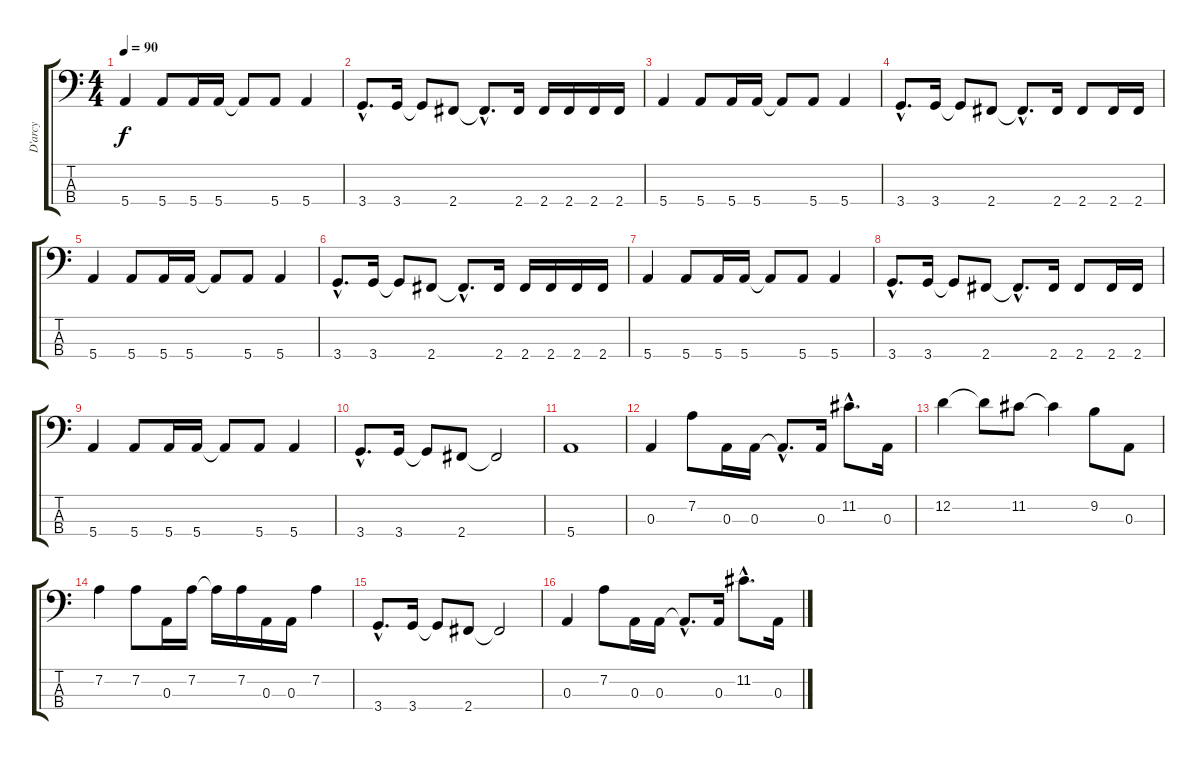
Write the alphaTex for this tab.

\track ("D'arcy" "D'arcy") {instrument electricbasspick}
\staff {score tabs}
\tuning (G2 D2 A1 E1) {hide}
\ts (4 4)
\tempo 90
\clef f4
\ks c
5.4.4{dy f} 5.4.8 5.4.16 5.4.16 5.4{t}.8 5.4.8 5.4.4 |
3.4{hac}.8{d} 3.4.16 3.4{t}.8 2.4.8 2.4{hac t}.8{d} 2.4.16 2.4.16 2.4.16 2.4.16 2.4.16 |
5.4.4 5.4.8 5.4.16 5.4.16 5.4{t}.8 5.4.8 5.4.4 |
3.4{hac}.8{d} 3.4.16 3.4{t}.8 2.4.8 2.4{hac t}.8{d} 2.4.16 2.4.8 2.4.16 2.4.16 |
5.4.4 5.4.8 5.4.16 5.4.16 5.4{t}.8 5.4.8 5.4.4 |
3.4{hac}.8{d} 3.4.16 3.4{t}.8 2.4.8 2.4{hac t}.8{d} 2.4.16 2.4.16 2.4.16 2.4.16 2.4.16 |
5.4.4 5.4.8 5.4.16 5.4.16 5.4{t}.8 5.4.8 5.4.4 |
3.4{hac}.8{d} 3.4.16 3.4{t}.8 2.4.8 2.4{hac t}.8{d} 2.4.16 2.4.8 2.4.16 2.4.16 |
5.4.4 5.4.8 5.4.16 5.4.16 5.4{t}.8 5.4.8 5.4.4 |
3.4{hac}.8{d} 3.4.16 3.4{t}.8 2.4.8 2.4{t}.2 |
5.4.1 |
0.3.4 7.2.8 0.3.16 0.3.16 0.3{hac t}.8{d} 0.3.16 11.2{hac}.8{d} 0.3.16 |
12.2.4 12.2{t}.8 11.2.8 11.2{t}.4 9.2.8 0.3.8 |
7.2.4 7.2.8 0.3.16 7.2.16 7.2{t}.16 7.2.16 0.3.16 0.3.16 7.2.4 |
3.4{hac}.8{d} 3.4.16 3.4{t}.8 2.4.8 2.4{t}.2 |
0.3.4 7.2.8 0.3.16 0.3.16 0.3{hac t}.8{d} 0.3.16 11.2{hac}.8{d} 0.3.16
